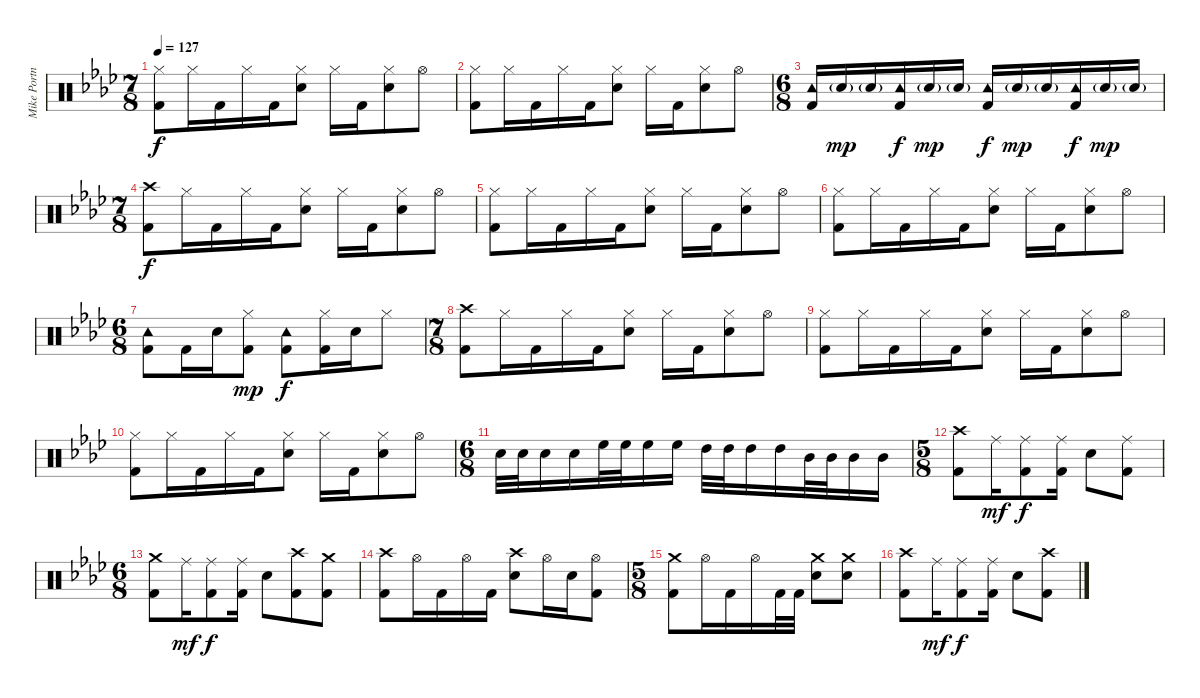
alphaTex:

\track ("Mike Portnoy - Drums" "Mike Portn") {instrument percussion}
\staff {score}
\articulation defaults
\ts (7 8)
\tempo 127
\clef neutral
\ks ab
("Hi-Hat (closed)" "Kick (hit) 2").8{dy f} "Hi-Hat (closed)".16 "Kick (hit) 2".16 "Hi-Hat (closed)".16 "Kick (hit) 2".16 ("Snare (hit) 2" "Hi-Hat (closed)").8 "Hi-Hat (closed)".16 "Kick (hit) 2".16 ("Snare (hit) 2" "Hi-Hat (closed)").8 "Hi-Hat (open)".8 |
("Hi-Hat (closed)" "Kick (hit) 2").8 "Hi-Hat (closed)".16 "Kick (hit) 2".16 "Hi-Hat (closed)".16 "Kick (hit) 2".16 ("Snare (hit) 2" "Hi-Hat (closed)").8 "Hi-Hat (closed)".16 "Kick (hit) 2".16 ("Snare (hit) 2" "Hi-Hat (closed)").8 "Hi-Hat (open)".8 |
\ts (6 8)
("Tambourine (hit)" "Kick (hit) 2").16 "Snare (hit) 2"{g}.16{dy mp} "Snare (hit) 2"{g}.16 ("Tambourine (hit)" "Kick (hit) 2").16{dy f} "Snare (hit) 2"{g}.16{dy mp} "Snare (hit) 2"{g}.16 ("Tambourine (hit)" "Kick (hit) 2").16{dy f} "Snare (hit) 2"{g}.16{dy mp} "Snare (hit) 2"{g}.16 ("Tambourine (hit)" "Kick (hit) 2").16{dy f} "Snare (hit) 2"{g}.16{dy mp} "Snare (hit) 2"{g}.16 |
\ts (7 8)
("Crash high (hit)" "Kick (hit) 2").8{dy f} "Hi-Hat (closed)".16 "Kick (hit) 2".16 "Hi-Hat (closed)".16 "Kick (hit) 2".16 ("Snare (hit) 2" "Hi-Hat (closed)").8 "Hi-Hat (closed)".16 "Kick (hit) 2".16 ("Snare (hit) 2" "Hi-Hat (closed)").8 "Hi-Hat (open)".8 |
("Hi-Hat (closed)" "Kick (hit) 2").8 "Hi-Hat (closed)".16 "Kick (hit) 2".16 "Hi-Hat (closed)".16 "Kick (hit) 2".16 ("Snare (hit) 2" "Hi-Hat (closed)").8 "Hi-Hat (closed)".16 "Kick (hit) 2".16 ("Snare (hit) 2" "Hi-Hat (closed)").8 "Hi-Hat (open)".8 |
("Hi-Hat (closed)" "Kick (hit) 2").8 "Hi-Hat (closed)".16 "Kick (hit) 2".16 "Hi-Hat (closed)".16 "Kick (hit) 2".16 ("Snare (hit) 2" "Hi-Hat (closed)").8 "Hi-Hat (closed)".16 "Kick (hit) 2".16 ("Snare (hit) 2" "Hi-Hat (closed)").8 "Hi-Hat (open)".8 |
\ts (6 8)
("Tambourine (hit)" "Kick (hit) 2").8 "Kick (hit) 2".16 "Snare (hit) 2".16 ("Hi-Hat (closed)" "Kick (hit) 2").8{dy mp} ("Tambourine (hit)" "Kick (hit) 2").8{dy f} ("Hi-Hat (closed)" "Kick (hit) 2").16 "Snare (hit) 2".16 "Hi-Hat (closed)".8 |
\ts (7 8)
("Crash high (hit)" "Kick (hit) 2").8 "Hi-Hat (closed)".16 "Kick (hit) 2".16 "Hi-Hat (closed)".16 "Kick (hit) 2".16 ("Snare (hit) 2" "Hi-Hat (closed)").8 "Hi-Hat (closed)".16 "Kick (hit) 2".16 ("Snare (hit) 2" "Hi-Hat (closed)").8 "Hi-Hat (open)".8 |
("Hi-Hat (closed)" "Kick (hit) 2").8 "Hi-Hat (closed)".16 "Kick (hit) 2".16 "Hi-Hat (closed)".16 "Kick (hit) 2".16 ("Snare (hit) 2" "Hi-Hat (closed)").8 "Hi-Hat (closed)".16 "Kick (hit) 2".16 ("Snare (hit) 2" "Hi-Hat (closed)").8 "Hi-Hat (open)".8 |
("Hi-Hat (closed)" "Kick (hit) 2").8 "Hi-Hat (closed)".16 "Kick (hit) 2".16 "Hi-Hat (closed)".16 "Kick (hit) 2".16 ("Snare (hit) 2" "Hi-Hat (closed)").8 "Hi-Hat (closed)".16 "Kick (hit) 2".16 ("Snare (hit) 2" "Hi-Hat (closed)").8 "Hi-Hat (open)".8 |
\ts (6 8)
"Snare (hit) 2".32 "Snare (hit) 2".32 "Snare (hit) 2".16 "Snare (hit) 2".16 "High Floor Tom (hit)".32 "High Floor Tom (hit)".32 "High Floor Tom (hit)".16 "High Floor Tom (hit)".16 "High Tom (hit)".32 "High Tom (hit)".32 "High Tom (hit)".16 "High Tom (hit)".16 "Mid Tom (hit)".32 "Mid Tom (hit)".32 "Mid Tom (hit)".16 "Mid Tom (hit)".16 |
\ts (5 8)
("Crash high (hit)" "Kick (hit) 2").8 "Ride (middle)".16{dy mf} ("Ride (middle)" "Kick (hit) 2").8{dy f} ("Ride (middle)" "Kick (hit) 2").16 "Snare (hit) 2".8 ("Ride (middle)" "Kick (hit) 2").8 |
\ts (6 8)
("Crash medium (hit)" "Kick (hit) 2").8 "Ride (middle)".16{dy mf} ("Ride (middle)" "Kick (hit) 2").8{dy f} ("Ride (middle)" "Kick (hit) 2").16 "Snare (hit) 2".8 ("Crash high (hit)" "Kick (hit) 2").8 ("Crash medium (hit)" "Kick (hit) 2").8 |
("Crash high (hit)" "Kick (hit) 2").8 "Hi-Hat (open)".16 "Kick (hit) 2".16 "Hi-Hat (open)".16 "Kick (hit) 2".16 ("Snare (hit) 2" "Crash high (hit)").8 "Hi-Hat (open)".16 "Snare (hit) 2".16 ("Hi-Hat (open)" "Kick (hit) 2").8 |
\ts (5 8)
("Crash medium (hit)" "Kick (hit) 2").8 "Hi-Hat (open)".16 "Kick (hit) 2".16 "Hi-Hat (open)".16 "Kick (hit) 2".32 "Kick (hit) 2".32 ("Snare (hit) 2" "Crash medium (hit)").8 ("Snare (hit) 2" "Crash medium (hit)").8 |
("Crash high (hit)" "Kick (hit) 2").8 "Ride (middle)".16{dy mf} ("Ride (middle)" "Kick (hit) 2").8{dy f} ("Ride (middle)" "Kick (hit) 2").16 "Snare (hit) 2".8 ("Crash high (hit)" "Kick (hit) 2").8
